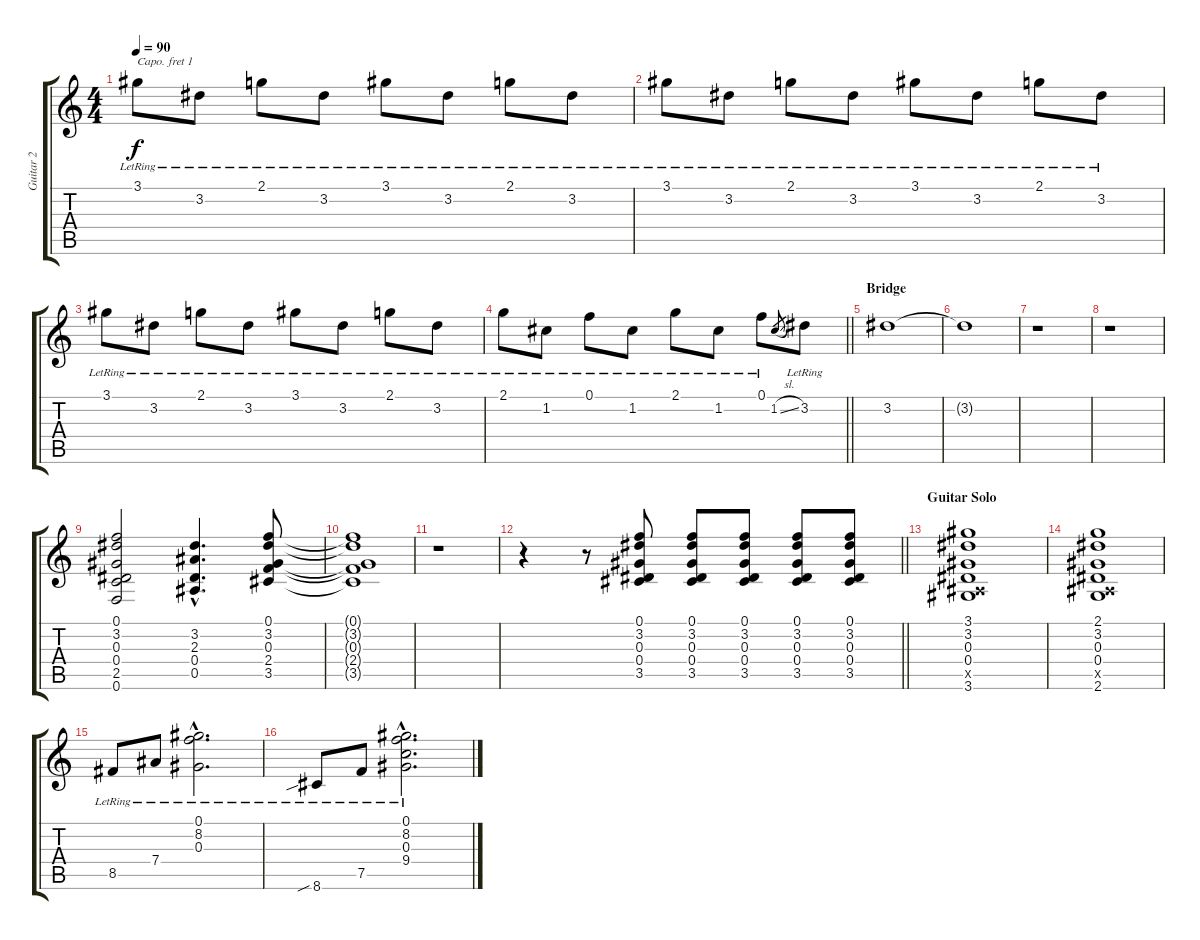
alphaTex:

\track ("Guitar 2" "Guitar 2") {instrument electricguitarclean}
\staff {score tabs}
\capo 1
\tuning (E4 B3 G3 D3 A2 E2) {hide}
\ts (4 4)
\tempo 90
\clef g2
\ks c
3.1{lr}.8{dy f} 3.2{lr}.8 2.1{lr}.8 3.2{lr}.8 3.1{lr}.8 3.2{lr}.8 2.1{lr}.8 3.2{lr}.8 |
3.1{lr}.8 3.2{lr}.8 2.1{lr}.8 3.2{lr}.8 3.1{lr}.8 3.2{lr}.8 2.1{lr}.8 3.2{lr}.8 |
3.1{lr}.8 3.2{lr}.8 2.1{lr}.8 3.2{lr}.8 3.1{lr}.8 3.2{lr}.8 2.1{lr}.8 3.2{lr}.8 |
\barLineRight lightlight
2.1{lr}.8 1.2{lr}.8 0.1{lr}.8 1.2{lr}.8 2.1{lr}.8 1.2{lr}.8 0.1{lr}.8 1.2{sl}.8{gr} 3.2{lr}.8 |
\section ("" "Bridge")
3.2.1 |
3.2{t}.1 |
r.1 |
r.1 |
(0.1 3.2 0.3 0.4 2.5 0.6).2 (3.2{hac} 2.3{hac} 0.4{hac} 0.5{hac}).4{d} (0.1 3.2 0.3 2.4 3.5).8 |
(0.1{t} 3.2{t} 0.3{t} 2.4{t} 3.5{t}).1 |
r.1 |
\barLineRight lightlight
r.4 r.8 (0.1 3.2 0.3 0.4 3.5).8 (0.1 3.2 0.3 0.4 3.5).8 (0.1 3.2 0.3 0.4 3.5).8 (0.1 3.2 0.3 0.4 3.5).8 (0.1 3.2 0.3 0.4 3.5).8 |
\section ("" "Guitar Solo")
(3.1 3.2 0.3 0.4 0.5{x} 3.6).1 |
(2.1 3.2 0.3 0.4 0.5{x} 2.6).1 |
8.5{lr}.8 7.4{lr}.8 (0.1{hac lr} 8.2{hac lr} 0.3{hac lr}).2{d} |
8.6{sib lr}.8 7.5{lr}.8 (0.1{hac lr} 8.2{hac lr} 0.3{hac lr} 9.4{hac lr}).2{d}
